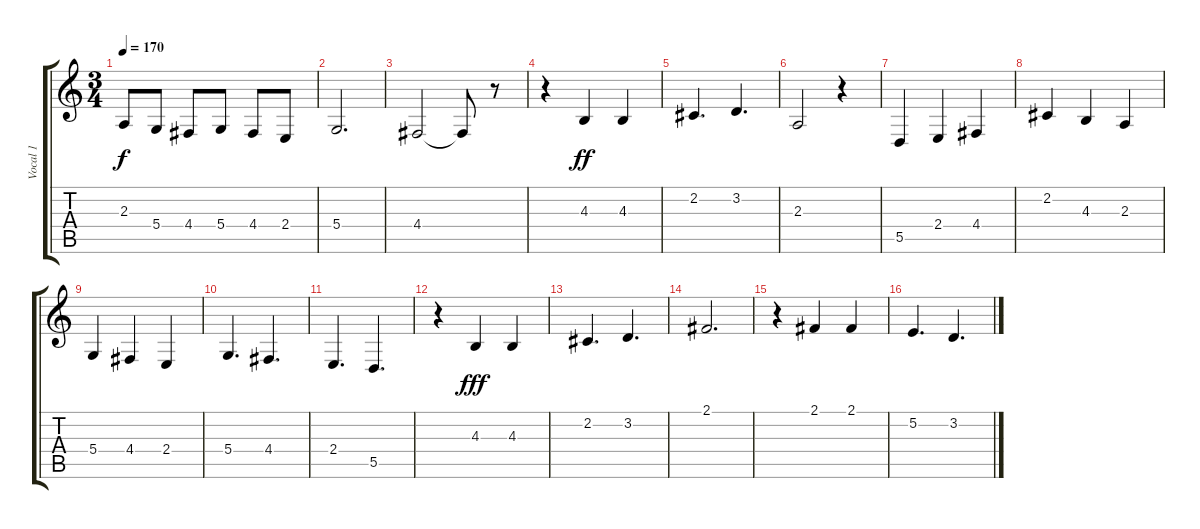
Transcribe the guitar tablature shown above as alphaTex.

\track ("Vocal 1" "Vocal 1") {instrument synthvoice}
\staff {score tabs}
\tuning (E4 B3 G3 D3 A2 E2) {hide}
\ts (3 4)
\tempo 170
\clef g2
\ks c
2.3.8{dy f} 5.4.8 4.4.8 5.4.8 4.4.8 2.4.8 |
5.4.2{d} |
4.4.2 4.4{t}.8 r.8 |
r.4{volume 16} 4.3.4{dy ff} 4.3.4 |
2.2.4{d} 3.2.4{d} |
2.3.2 r.4 |
5.5.4 2.4.4 4.4.4 |
2.2.4 4.3.4 2.3.4 |
5.4.4 4.4.4 2.4.4 |
5.4.4{d} 4.4.4{d} |
2.4.4{d} 5.5.4{d} |
r.4 4.3.4{dy fff} 4.3.4 |
2.2.4{d} 3.2.4{d} |
2.1.2{d} |
r.4 2.1.4 2.1.4 |
5.2.4{d} 3.2.4{d}
